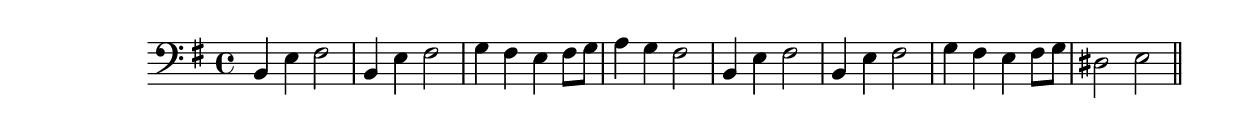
\version "2.19.49"
%{\header {
  composer = "Grieg"
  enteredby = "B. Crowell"
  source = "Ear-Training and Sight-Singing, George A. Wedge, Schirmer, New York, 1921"
}%}
\score{{\key e \minor
\time 4/4
%{\tempo 4=150
%}\clef bass
\relative b, {
  b4  e fis2 | b,4 e fis2 | g4 fis e fis8 g | a4 g fis2 | b,4 e fis2 | b,4 e fis2 | g4 fis e fis8 g | dis2 e 
  \bar "||"
}

}}